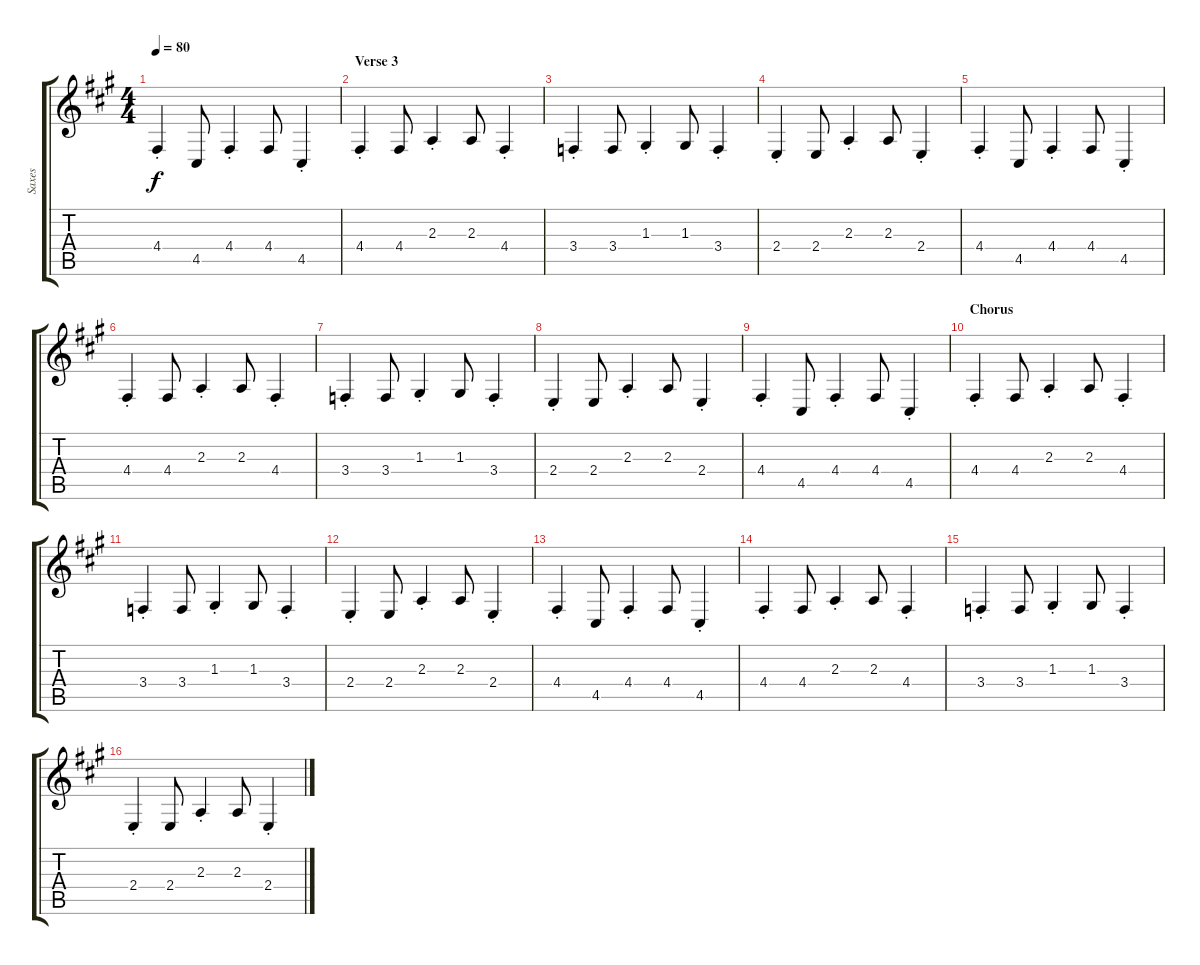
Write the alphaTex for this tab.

\track ("Saxes" "Saxes") {instrument altosax}
\staff {score tabs}
\tuning (E4 B3 G3 D3 A2 E2) {hide}
\ts (4 4)
\tempo 80
\clef g2
\ks a
4.4{st}.4{dy f} 4.5.8 4.4{st}.4 4.4.8 4.5{st}.4 |
\section ("" "Verse 3")
4.4{st}.4 4.4.8 2.3{st}.4 2.3.8 4.4{st}.4 |
3.4{st}.4 3.4.8 1.3{st}.4 1.3.8 3.4{st}.4 |
2.4{st}.4 2.4.8 2.3{st}.4 2.3.8 2.4{st}.4 |
4.4{st}.4 4.5.8 4.4{st}.4 4.4.8 4.5{st}.4 |
4.4{st}.4 4.4.8 2.3{st}.4 2.3.8 4.4{st}.4 |
3.4{st}.4 3.4.8 1.3{st}.4 1.3.8 3.4{st}.4 |
2.4{st}.4 2.4.8 2.3{st}.4 2.3.8 2.4{st}.4 |
4.4{st}.4 4.5.8 4.4{st}.4 4.4.8 4.5{st}.4 |
\section ("" "Chorus")
4.4{st}.4 4.4.8 2.3{st}.4 2.3.8 4.4{st}.4 |
3.4{st}.4 3.4.8 1.3{st}.4 1.3.8 3.4{st}.4 |
2.4{st}.4 2.4.8 2.3{st}.4 2.3.8 2.4{st}.4 |
4.4{st}.4 4.5.8 4.4{st}.4 4.4.8 4.5{st}.4 |
4.4{st}.4 4.4.8 2.3{st}.4 2.3.8 4.4{st}.4 |
3.4{st}.4 3.4.8 1.3{st}.4 1.3.8 3.4{st}.4 |
2.4{st}.4 2.4.8 2.3{st}.4 2.3.8 2.4{st}.4
